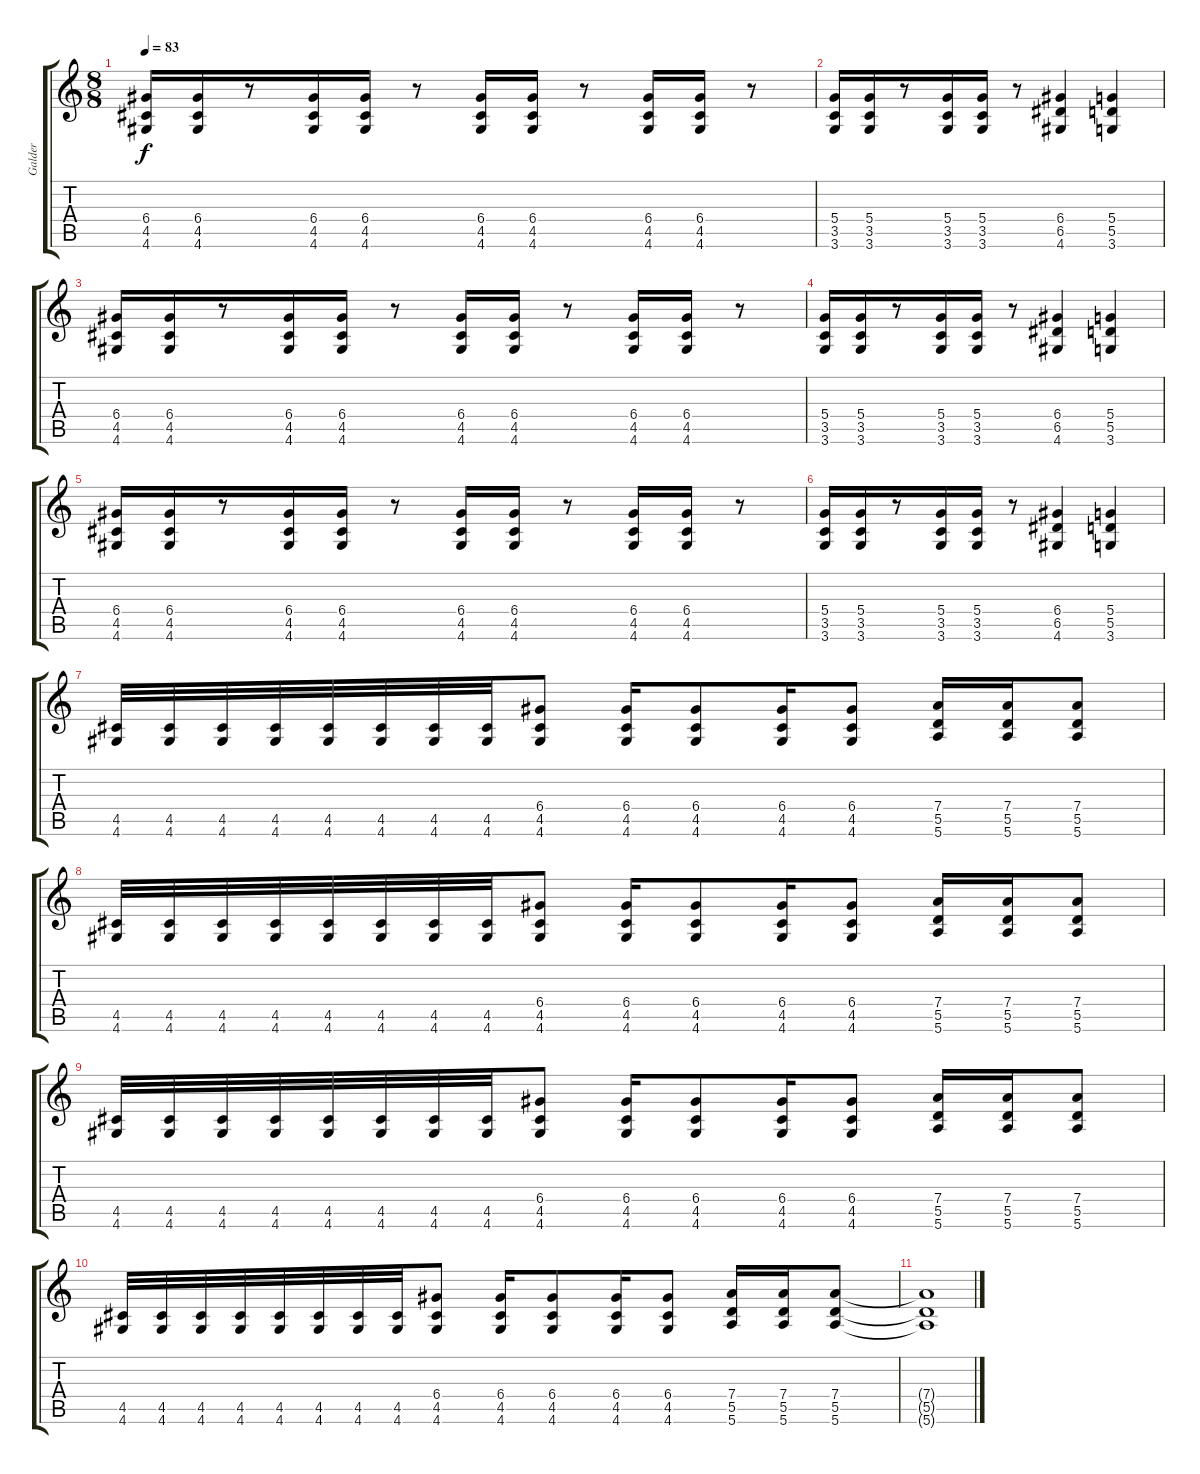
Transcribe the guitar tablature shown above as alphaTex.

\track ("Galder" "Galder") {instrument overdrivenguitar}
\staff {score tabs}
\tuning (E4 B3 G3 D3 A2 E2) {hide}
\ts (8 8)
\tempo 83
\clef g2
\ks c
(6.4 4.5 4.6).16{dy f} (6.4 4.5 4.6).16 r.8 (6.4 4.5 4.6).16 (6.4 4.5 4.6).16 r.8 (6.4 4.5 4.6).16 (6.4 4.5 4.6).16 r.8 (6.4 4.5 4.6).16 (6.4 4.5 4.6).16 r.8 |
(5.4 3.5 3.6).16 (5.4 3.5 3.6).16 r.8 (5.4 3.5 3.6).16 (5.4 3.5 3.6).16 r.8 (6.4 6.5 4.6).4 (5.4 5.5 3.6).4 |
(6.4 4.5 4.6).16 (6.4 4.5 4.6).16 r.8 (6.4 4.5 4.6).16 (6.4 4.5 4.6).16 r.8 (6.4 4.5 4.6).16 (6.4 4.5 4.6).16 r.8 (6.4 4.5 4.6).16 (6.4 4.5 4.6).16 r.8 |
(5.4 3.5 3.6).16 (5.4 3.5 3.6).16 r.8 (5.4 3.5 3.6).16 (5.4 3.5 3.6).16 r.8 (6.4 6.5 4.6).4 (5.4 5.5 3.6).4 |
(6.4 4.5 4.6).16 (6.4 4.5 4.6).16 r.8 (6.4 4.5 4.6).16 (6.4 4.5 4.6).16 r.8 (6.4 4.5 4.6).16 (6.4 4.5 4.6).16 r.8 (6.4 4.5 4.6).16 (6.4 4.5 4.6).16 r.8 |
(5.4 3.5 3.6).16 (5.4 3.5 3.6).16 r.8 (5.4 3.5 3.6).16 (5.4 3.5 3.6).16 r.8 (6.4 6.5 4.6).4 (5.4 5.5 3.6).4 |
(4.5 4.6).32 (4.5 4.6).32 (4.5 4.6).32 (4.5 4.6).32 (4.5 4.6).32 (4.5 4.6).32 (4.5 4.6).32 (4.5 4.6).32 (6.4 4.5 4.6).8 (6.4 4.5 4.6).16 (6.4 4.5 4.6).8 (6.4 4.5 4.6).16 (6.4 4.5 4.6).8 (7.4 5.5 5.6).16 (7.4 5.5 5.6).16 (7.4 5.5 5.6).8 |
(4.5 4.6).32 (4.5 4.6).32 (4.5 4.6).32 (4.5 4.6).32 (4.5 4.6).32 (4.5 4.6).32 (4.5 4.6).32 (4.5 4.6).32 (6.4 4.5 4.6).8 (6.4 4.5 4.6).16 (6.4 4.5 4.6).8 (6.4 4.5 4.6).16 (6.4 4.5 4.6).8 (7.4 5.5 5.6).16 (7.4 5.5 5.6).16 (7.4 5.5 5.6).8 |
(4.5 4.6).32 (4.5 4.6).32 (4.5 4.6).32 (4.5 4.6).32 (4.5 4.6).32 (4.5 4.6).32 (4.5 4.6).32 (4.5 4.6).32 (6.4 4.5 4.6).8 (6.4 4.5 4.6).16 (6.4 4.5 4.6).8 (6.4 4.5 4.6).16 (6.4 4.5 4.6).8 (7.4 5.5 5.6).16 (7.4 5.5 5.6).16 (7.4 5.5 5.6).8 |
(4.5 4.6).32 (4.5 4.6).32 (4.5 4.6).32 (4.5 4.6).32 (4.5 4.6).32 (4.5 4.6).32 (4.5 4.6).32 (4.5 4.6).32 (6.4 4.5 4.6).8 (6.4 4.5 4.6).16 (6.4 4.5 4.6).8 (6.4 4.5 4.6).16 (6.4 4.5 4.6).8 (7.4 5.5 5.6).16 (7.4 5.5 5.6).16 (7.4 5.5 5.6).8 |
(7.4{t} 5.5{t} 5.6{t}).1
